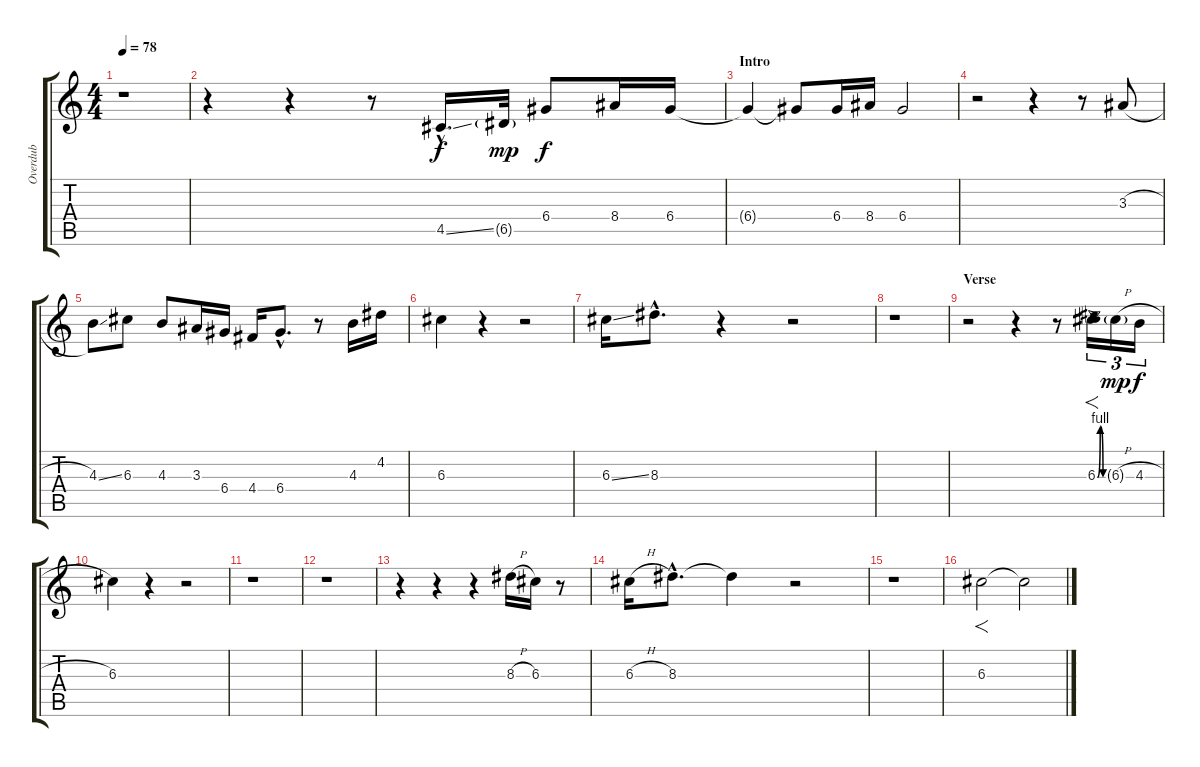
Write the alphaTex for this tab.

\track ("Overdub" "Overdub") {instrument fretlessbass}
\staff {score tabs}
\tuning (E4 B3 G3 D3 A2 E2) {hide}
\ts (4 4)
\tempo 78
\clef g2
\ks c
r.1{dy f instrument fretlessbass} |
r.4 r.4 r.8{volume 11} 4.5{ss hac}.16{d} 6.5{g}.32{dy mp} 6.4.8{dy f} 8.4.16 6.4.16 |
\section ("" "Intro")
6.4{t}.4{volume 11} 6.4{t}.8 6.4.16 8.4.16 6.4.2 |
r.2 r.4 r.8 3.3{h}.8 |
4.3{ss}.8 6.3.8 4.3.8 3.3.16 6.4.16 4.4.16 6.4{hac}.8{d} r.8 4.3.16 4.2.16 |
6.3.4 r.4 r.2 |
6.3{ss}.16{volume 9} 8.3{hac}.8{d} r.4 r.2 |
r.1 |
\section ("" "Verse")
r.2 r.4 r.8 6.3{be (bendrelease 0 0 15 4 30 4 60 0)}.16{f tu (3 2)} 6.3{h g}.16{tu (3 2) dy mp} 4.3{h}.16{tu (3 2) dy f} |
6.3.4 r.4 r.2 |
r.1 |
r.1 |
r.4 r.4 r.4 8.3{h}.16 6.3.16 r.8 |
6.3{h}.16 8.3{hac}.8{d} 8.3{t}.4 r.2 |
r.1 |
6.3.2{f} 6.3{t}.2
